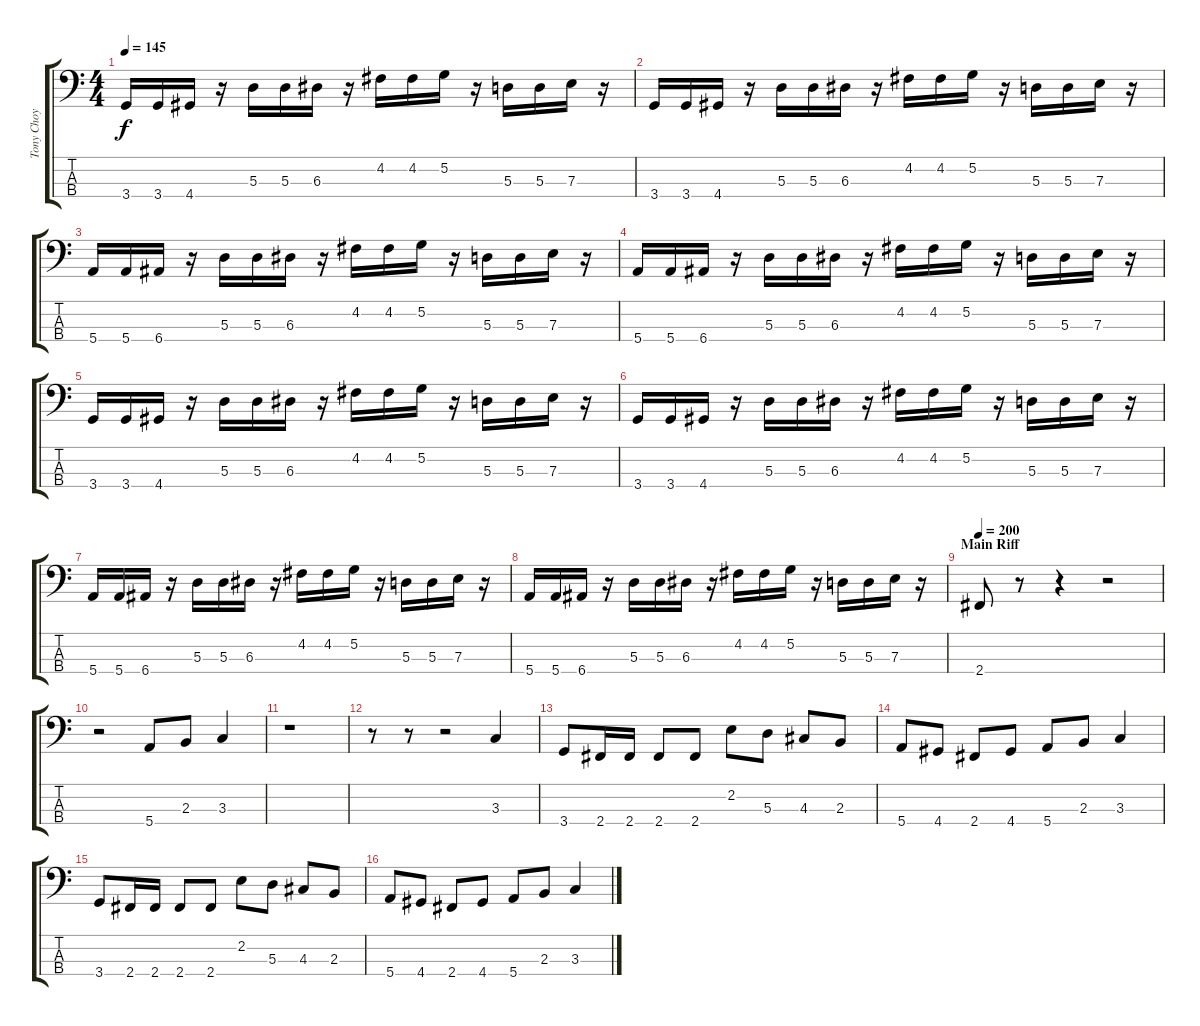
\track ("Tony Choy " "Tony Choy ") {instrument electricbasspick}
\staff {score tabs}
\tuning (G2 D2 A1 E1) {hide}
\ts (4 4)
\tempo 145
\clef f4
\ks c
3.4.16{dy f} 3.4.16 4.4.16 r.16 5.3.16 5.3.16 6.3.16 r.16 4.2.16 4.2.16 5.2.16 r.16 5.3.16 5.3.16 7.3.16 r.16 |
3.4.16 3.4.16 4.4.16 r.16 5.3.16 5.3.16 6.3.16 r.16 4.2.16 4.2.16 5.2.16 r.16 5.3.16 5.3.16 7.3.16 r.16 |
5.4.16 5.4.16 6.4.16 r.16 5.3.16 5.3.16 6.3.16 r.16 4.2.16 4.2.16 5.2.16 r.16 5.3.16 5.3.16 7.3.16 r.16 |
5.4.16 5.4.16 6.4.16 r.16 5.3.16 5.3.16 6.3.16 r.16 4.2.16 4.2.16 5.2.16 r.16 5.3.16 5.3.16 7.3.16 r.16 |
3.4.16 3.4.16 4.4.16 r.16 5.3.16 5.3.16 6.3.16 r.16 4.2.16 4.2.16 5.2.16 r.16 5.3.16 5.3.16 7.3.16 r.16 |
3.4.16 3.4.16 4.4.16 r.16 5.3.16 5.3.16 6.3.16 r.16 4.2.16 4.2.16 5.2.16 r.16 5.3.16 5.3.16 7.3.16 r.16 |
5.4.16 5.4.16 6.4.16 r.16 5.3.16 5.3.16 6.3.16 r.16 4.2.16 4.2.16 5.2.16 r.16 5.3.16 5.3.16 7.3.16 r.16 |
5.4.16 5.4.16 6.4.16 r.16 5.3.16 5.3.16 6.3.16 r.16 4.2.16 4.2.16 5.2.16 r.16 5.3.16 5.3.16 7.3.16 r.16 |
\section ("" "Main Riff")
\tempo 200
2.4.8 r.8 r.4 r.2 |
r.2 5.4.8 2.3.8 3.3.4 |
r.1 |
r.8 r.8 r.2 3.3.4 |
3.4.8 2.4.16 2.4.16 2.4.8 2.4.8 2.2.8 5.3.8 4.3.8 2.3.8 |
5.4.8 4.4.8 2.4.8 4.4.8 5.4.8 2.3.8 3.3.4 |
3.4.8 2.4.16 2.4.16 2.4.8 2.4.8 2.2.8 5.3.8 4.3.8 2.3.8 |
5.4.8 4.4.8 2.4.8 4.4.8 5.4.8 2.3.8 3.3.4
